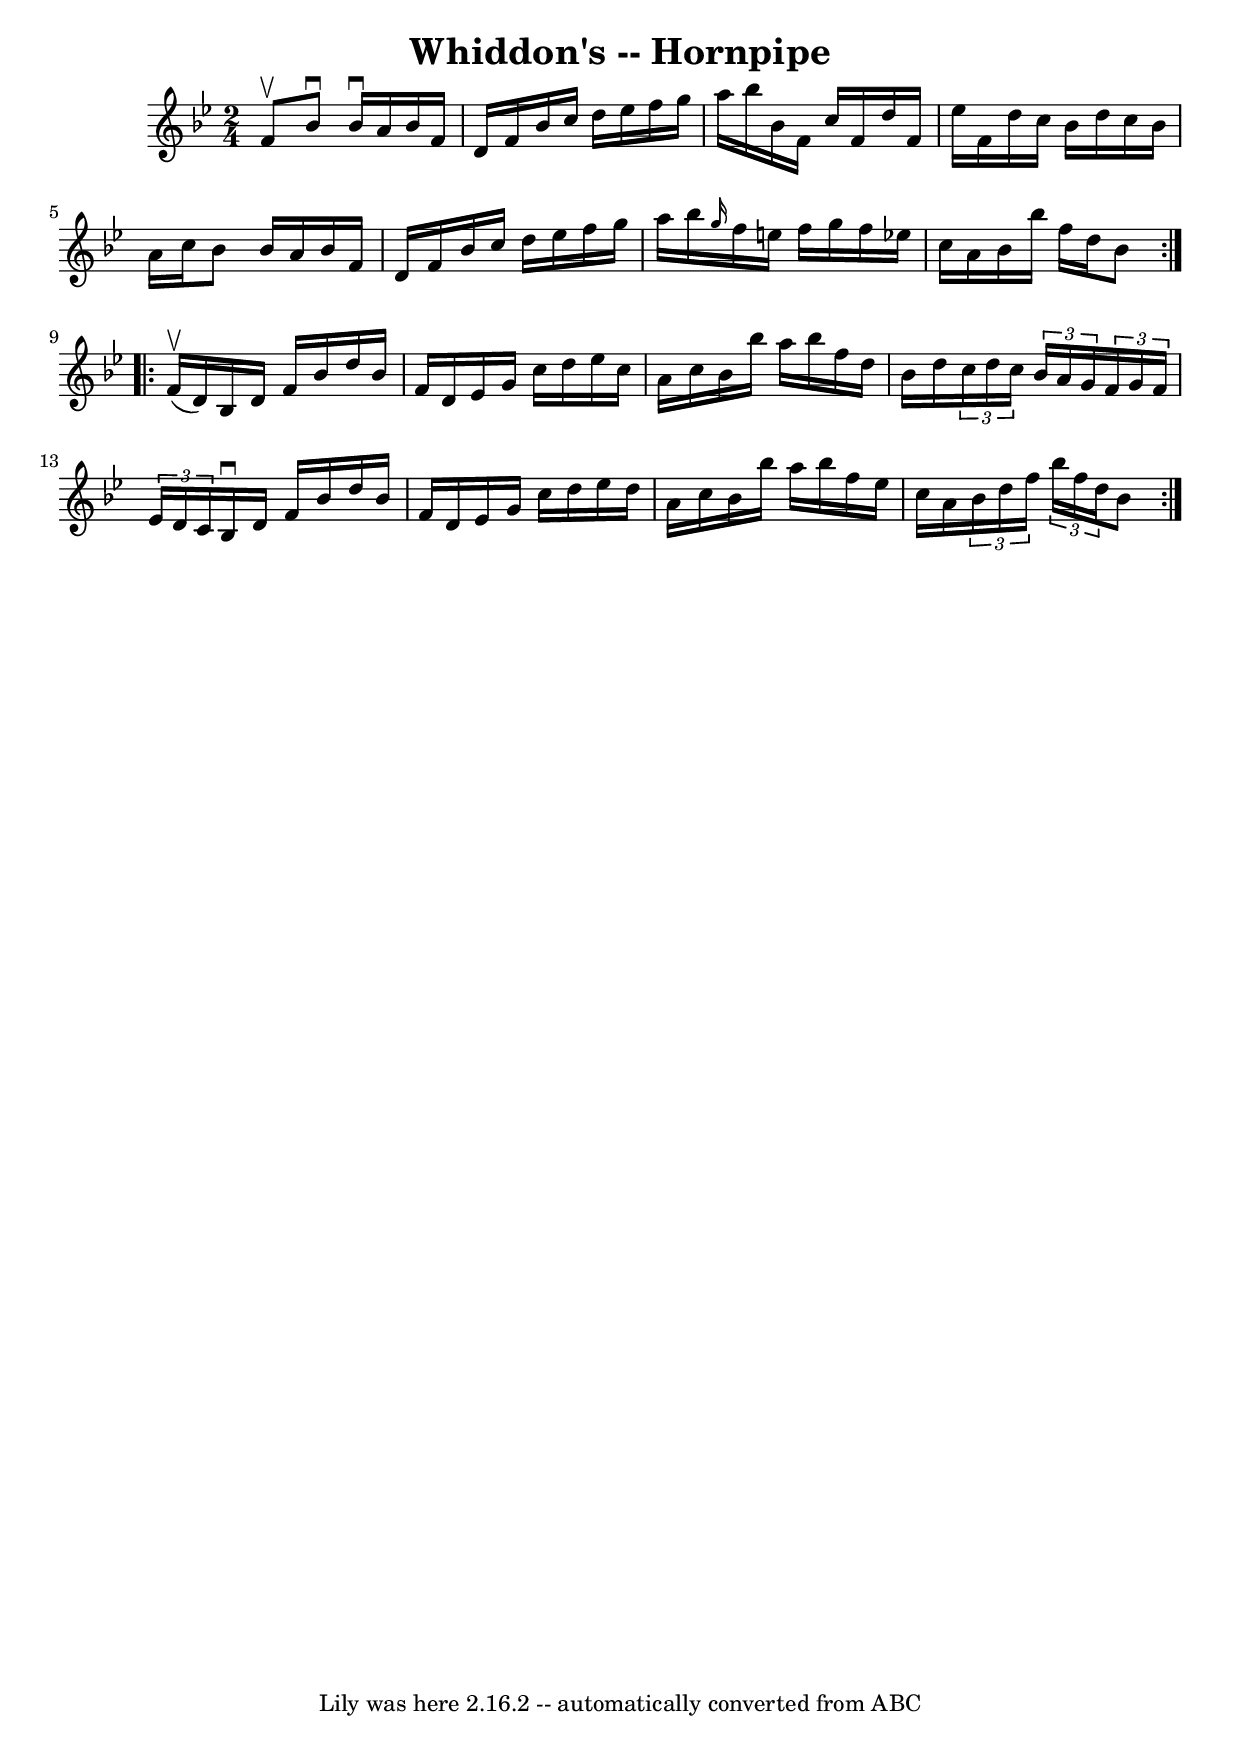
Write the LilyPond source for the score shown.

\version "2.16.2"
\include "Mammoth.ily"
\header {
  %% book = "Ryan's Mammoth Collection of Fiddle Tunes"
 crossRefNumber = "1"
 footnotes = ""
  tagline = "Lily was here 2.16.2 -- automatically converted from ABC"
  title = "Whiddon's -- Hornpipe"

}
voicedefault =  {



  \repeat volta 2 {

    \time 2/4      \key bf \major f'8^\upbow    |
 bf'8^\downbow bf'16^\downbow a'16 bf'16 f'16 d'16 f'16    |
 bf'16 c''16 d''16 ef''16 f''16 g''16 a''16 bf''16     |
 bf'16 f'16 c''16 f'16 d''16 f'16 ef''16 f'16     |
 d''16 c''16 bf'16 d''16 c''16 bf'16 a'16 c''16      |
 bf'8 bf'16 a'16 bf'16 f'16 d'16 f'16     |
 bf'16 c''16 d''16 ef''16 f''16 g''16 a''16 bf''16     |
    \grace { g''16  
	   } f''16 e''16 f''16 g''16 f''16 ef''!16 c''16 a'16     |
 bf'16 bf''16 f''16    
 d''16 bf'8    
  }     
  \repeat volta 2 { f'16 (^\upbow d'16)     |
 bf16 d'16 f'16 bf'16 d''16 bf'16 f'16 d'16    |
 ef'16 g'16 c''16 d''16 ef''16 c''16 a'16 c''16     |
 bf'16 bf''16 a''16 bf''16 f''16 d''16 bf'16 d''16     |
    \times 2/3 { c''16 d''16 c''16  
	       }   
    \times 2/3 { bf'16 a'16 g'16  
	       }   \times 2/3 { f'16 g'16 f'16  

			      }   \times 2/3 { ef'16 d'16 c'16   					     }    |
 bf16^\downbow d'16 f'16 bf'16 d''16 bf'16 f'16 d'16     |
 ef'16 g'16 c''16 d''16 ef''16 d''16 a'16 c''16     |
 bf'16 bf''16 a''16 bf''16 f''16 ef''16 c''16 a'16      |
    \times 2/3 { bf'16 d''16 f''16  
	       }   \times 2/3 { bf''16  
				f''16 d''16  
			      } bf'8    
  }   

}

\score{
  <<

    \context Staff="default"
    {
      \voicedefault 
      
    }

  >>
  \layout {
    
  }
  \midi {
  }

}
